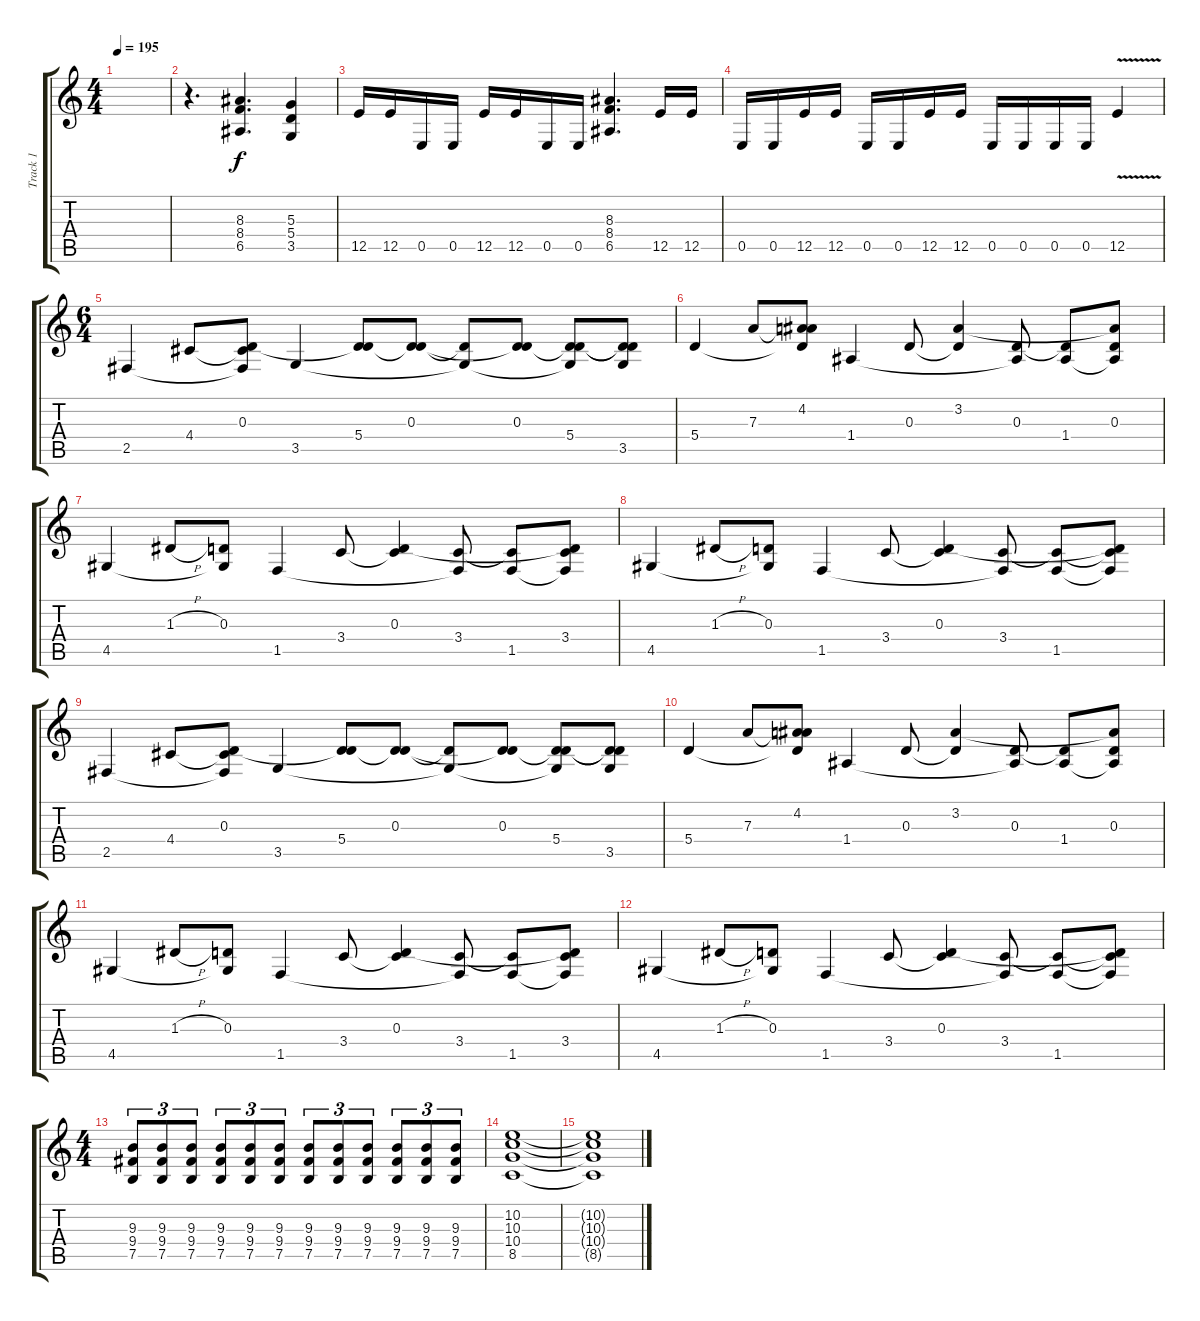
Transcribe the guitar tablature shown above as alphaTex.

\track ("Track 1" "Track 1") {instrument distortionguitar}
\staff {score tabs}
\tuning (B3 Gb3 D3 A2 E2 B1) {hide}
\ts (4 4)
\tempo 195
\clef g2
\ks c
|
r.4{d} (8.3 8.4 6.5).4{d} (5.3 5.4 3.5).4 |
12.5.16 12.5.16 0.5.16 0.5.16 12.5.16 12.5.16 0.5.16 0.5.16 (8.3 8.4 6.5).4{d} 12.5.16 12.5.16 |
0.5.16 0.5.16 12.5.16 12.5.16 0.5.16 0.5.16 12.5.16 12.5.16 0.5.16 0.5.16 0.5.16 0.5.16 12.5{v}.4 |
\ts (6 4)
2.5.4 4.4.8 (0.3 4.4{t} 2.5{t}).8 3.5.4 (0.3{t} 5.4).8 (0.3 5.4{t}).8 (0.3{t} 3.5{t}).8 (0.3 5.4{t}).8 (0.3{t} 5.4 3.5{t}).8 (0.3{t} 5.4{t} 3.5).8 |
5.4.4 7.3.8 (4.2 7.3{t} 5.4{t}).8 1.4.4 0.3.8 (3.2 0.3{t}).4 (0.3 1.4{t}).8 (0.3{t} 1.4).8 (3.2{t} 0.3 1.4{t}).8 |
4.5.4 1.3{h}.8 (0.3 4.5{t}).8 1.5.4 3.4.8 (0.3 3.4{t}).4 (3.4 1.5{t}).8 (3.4{t} 1.5).8 (0.3{t} 3.4 1.5{t}).8 |
4.5.4 1.3{h}.8 (0.3 4.5{t}).8 1.5.4 3.4.8 (0.3 3.4{t}).4 (3.4 1.5{t}).8 (3.4{t} 1.5).8 (0.3{t} 3.4{t} 1.5{t}).8 |
2.5.4 4.4.8 (0.3 4.4{t} 2.5{t}).8 3.5.4 (0.3{t} 5.4).8 (0.3 5.4{t}).8 (0.3{t} 3.5{t}).8 (0.3 5.4{t}).8 (0.3{t} 5.4 3.5{t}).8 (0.3{t} 5.4{t} 3.5).8 |
5.4.4 7.3.8 (4.2 7.3{t} 5.4{t}).8 1.4.4 0.3.8 (3.2 0.3{t}).4 (0.3 1.4{t}).8 (0.3{t} 1.4).8 (3.2{t} 0.3 1.4{t}).8 |
4.5.4 1.3{h}.8 (0.3 4.5{t}).8 1.5.4 3.4.8 (0.3 3.4{t}).4 (3.4 1.5{t}).8 (3.4{t} 1.5).8 (0.3{t} 3.4 1.5{t}).8 |
4.5.4 1.3{h}.8 (0.3 4.5{t}).8 1.5.4 3.4.8 (0.3 3.4{t}).4 (3.4 1.5{t}).8 (3.4{t} 1.5).8 (0.3{t} 3.4{t} 1.5{t}).8 |
\ts (4 4)
(9.3 9.4 7.5).8{tu (3 2)} (9.3 9.4 7.5).8{tu (3 2)} (9.3 9.4 7.5).8{tu (3 2)} (9.3 9.4 7.5).8{tu (3 2)} (9.3 9.4 7.5).8{tu (3 2)} (9.3 9.4 7.5).8{tu (3 2)} (9.3 9.4 7.5).8{tu (3 2)} (9.3 9.4 7.5).8{tu (3 2)} (9.3 9.4 7.5).8{tu (3 2)} (9.3 9.4 7.5).8{tu (3 2)} (9.3 9.4 7.5).8{tu (3 2)} (9.3 9.4 7.5).8{tu (3 2)} |
(10.2 10.3 10.4 8.5).1 |
(10.2{t} 10.3{t} 10.4{t} 8.5{t}).1{volume 0}
